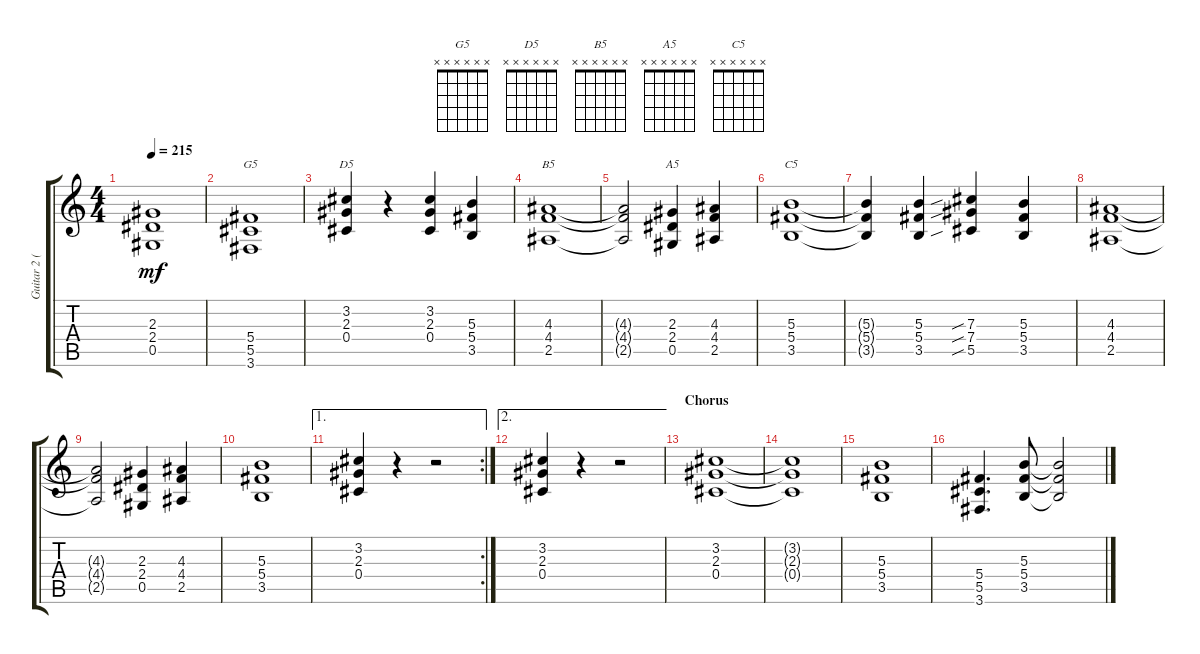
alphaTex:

\track ("Guitar 2 (Izzy)" "Guitar 2 (") {instrument overdrivenguitar}
\staff {score tabs}
\tuning (Eb4 Bb3 Gb3 Db3 Ab2 Eb2) {hide}
\chord ("G5" x x x x x x)
\chord ("D5" x x x x x x)
\chord ("B5" x x x x x x)
\chord ("A5" x x x x x x)
\chord ("C5" x x x x x x)
\ts (4 4)
\tempo 215
\clef g2
\ks c
(2.3{t} 2.4{t} 0.5{t}).1{dy mf} |
(5.4 5.5 3.6).1{ch "G5"} |
(3.2 2.3 0.4).4{ch "D5"} r.4 (3.2 2.3 0.4).4 (5.3 5.4 3.5).4 |
(4.3 4.4 2.5).1{ch "B5"} |
(4.3{t} 4.4{t} 2.5{t}).2 (2.3 2.4 0.5).4{ch "A5"} (4.3 4.4 2.5).4 |
(5.3 5.4 3.5).1{ch "C5"} |
(5.3{t} 5.4{t} 3.5{t}).4 (5.3 5.4 3.5).4 (7.3{sib} 7.4{sib} 5.5{sib}).4 (5.3 5.4 3.5).4 |
(4.3 4.4 2.5).1 |
(4.3{t} 4.4{t} 2.5{t}).2 (2.3 2.4 0.5).4 (4.3 4.4 2.5).4 |
(5.3 5.4 3.5).1 |
\ae 1
\rc 2
(3.2 2.3 0.4).4 r.4 r.2 |
\ae 2
(3.2 2.3 0.4).4 r.4 r.2 |
\section ("" "Chorus")
(3.2 2.3 0.4).1 |
(3.2{t} 2.3{t} 0.4{t}).1 |
(5.3 5.4 3.5).1 |
(5.4 5.5 3.6).4{d} (5.3 5.4 3.5).8 (5.3{t} 5.4{t} 3.5{t}).2
